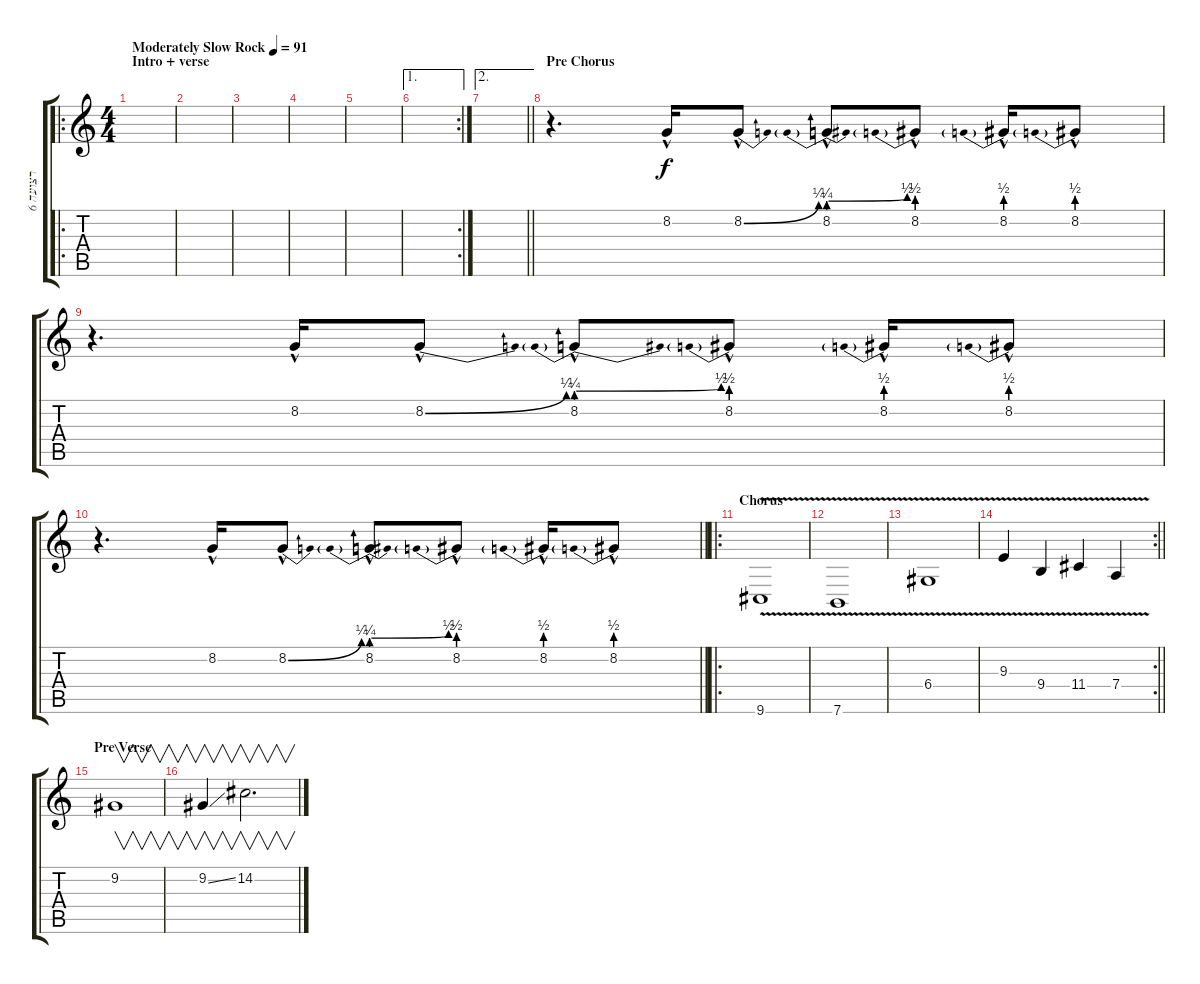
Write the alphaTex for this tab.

\track ("רצועה 6" "רצועה 6") {instrument cello}
\staff {score tabs}
\tuning (E4 B3 G3 D3 A2 E2) {hide}
\ro
\ts (4 4)
\section ("" "Intro + verse")
\tempo (91 "Moderately Slow Rock")
\clef g2
\ks c
|
|
|
|
|
\ae 1
\rc 2
|
\ae 2
\barLineRight lightlight
|
\section ("" "Pre Chorus")
r.4{d} 8.2{hac}.16 8.2{be (bend 0 0 60 1) hac}.8 8.2{be (prebendbend 0 1 60 2) hac}.8 8.2{be (prebend 0 2 60 2) hac}.8 8.2{be (prebend 0 2 60 2) hac}.16 8.2{be (prebend 0 2 60 2) hac}.8 |
r.4{d} 8.2{hac}.16 8.2{be (bend 0 0 60 1) hac}.8 8.2{be (prebendbend 0 1 60 2) hac}.8 8.2{be (prebend 0 2 60 2) hac}.8 8.2{be (prebend 0 2 60 2) hac}.16 8.2{be (prebend 0 2 60 2) hac}.8 |
\barLineRight lightlight
r.4{d} 8.2{hac}.16 8.2{be (bend 0 0 60 1) hac}.8 8.2{be (prebendbend 0 1 60 2) hac}.8 8.2{be (prebend 0 2 60 2) hac}.8 8.2{be (prebend 0 2 60 2) hac}.16 8.2{be (prebend 0 2 60 2) hac}.8 |
\ro
\section ("" "Chorus")
9.6{v}.1{dy f} |
7.6{v}.1 |
6.4{v}.1 |
\rc 2
\barLineRight lightlight
9.3{v}.4 9.4{v}.4 11.4{v}.4 7.4{v}.4 |
\section ("" "Pre Verse")
9.2.1{v} |
9.2{ss}.4{v} 14.2.2{v d}
